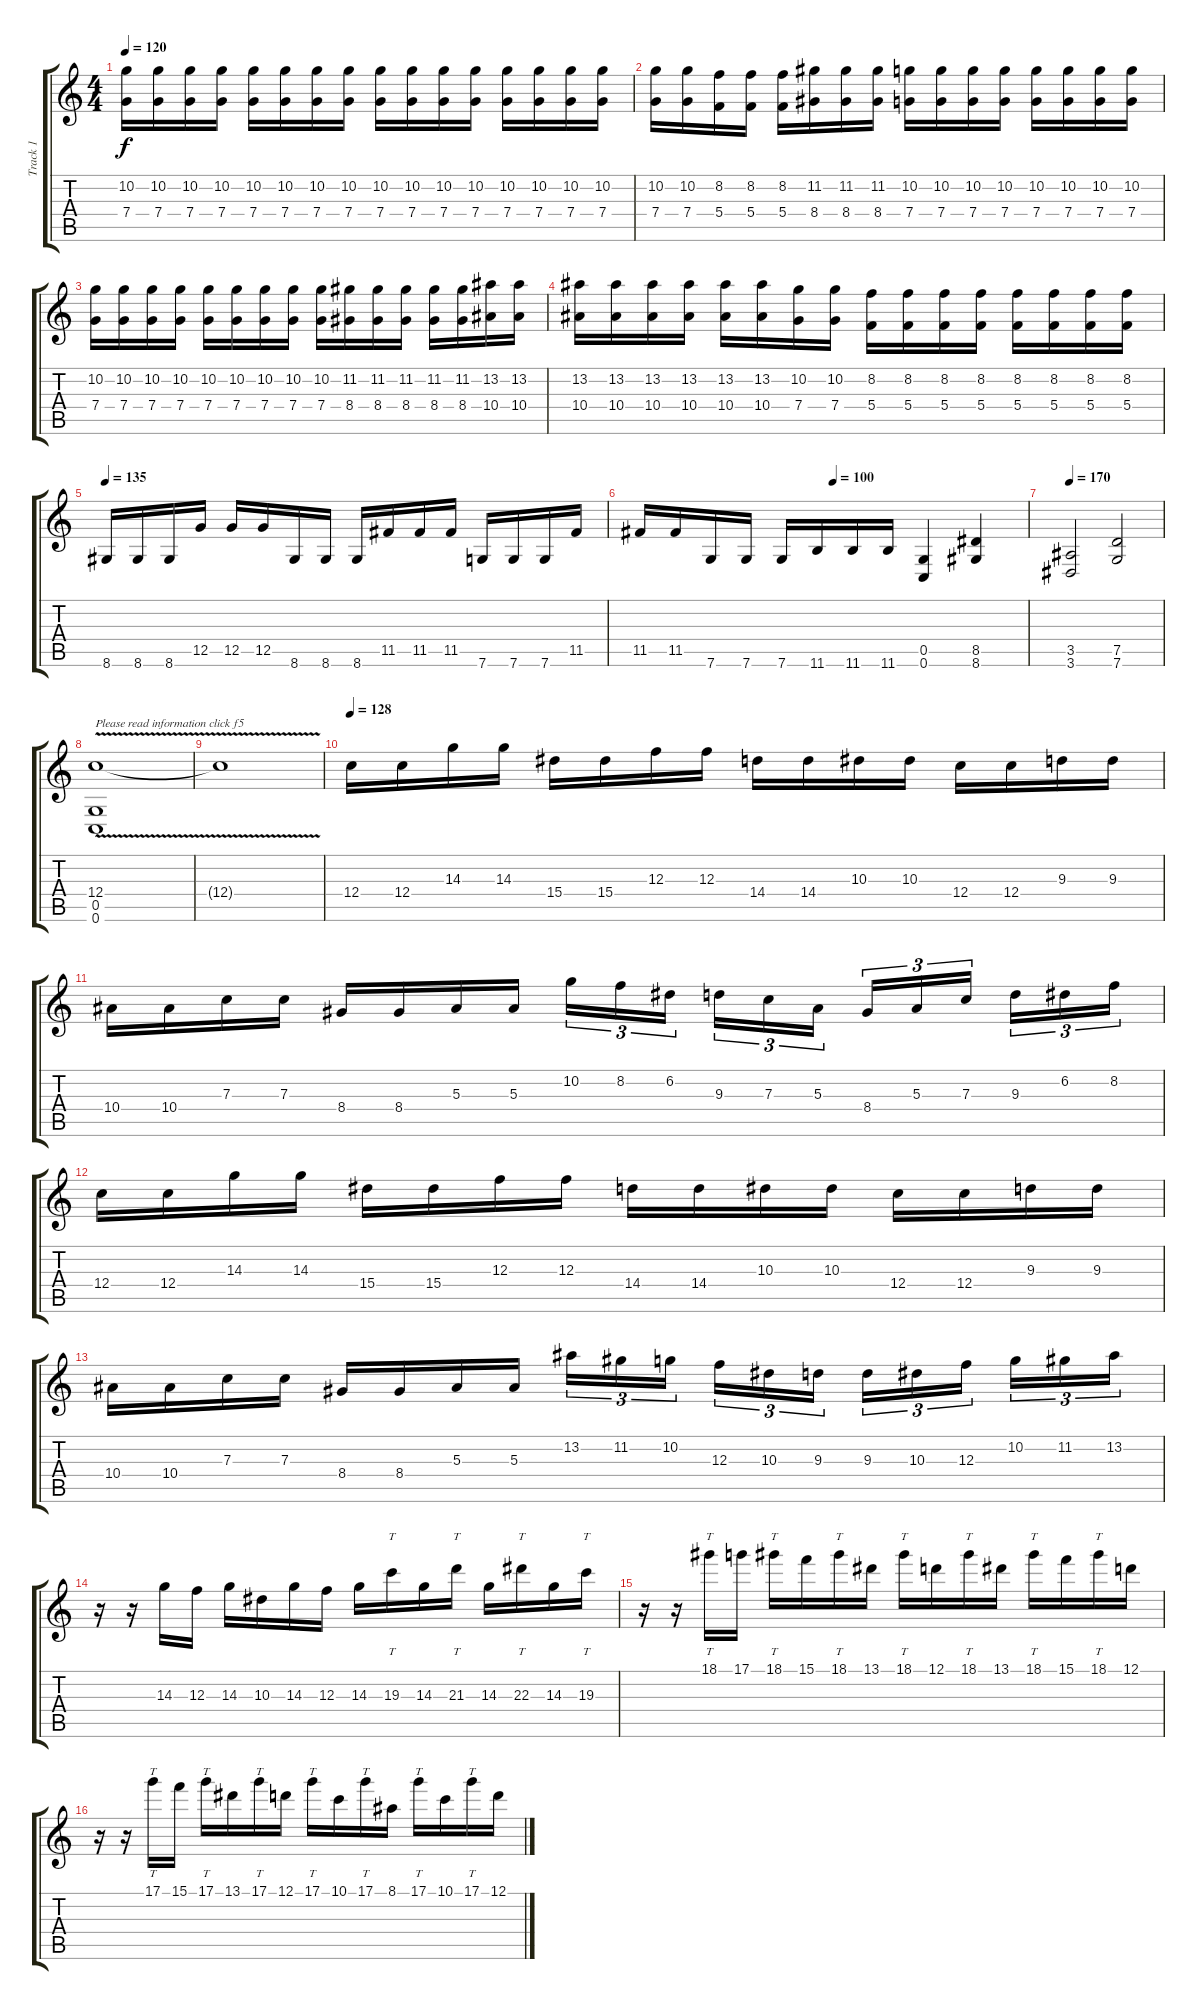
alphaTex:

\track ("Track 1" "Track 1") {instrument overdrivenguitar}
\staff {score tabs}
\tuning (D4 A3 F3 C3 G2 C2) {hide}
\ts (4 4)
\tempo 120
\clef g2
\ks c
(10.2 7.4).16{dy f} (10.2 7.4).16 (10.2 7.4).16 (10.2 7.4).16 (10.2 7.4).16 (10.2 7.4).16 (10.2 7.4).16 (10.2 7.4).16 (10.2 7.4).16 (10.2 7.4).16 (10.2 7.4).16 (10.2 7.4).16 (10.2 7.4).16 (10.2 7.4).16 (10.2 7.4).16 (10.2 7.4).16 |
(10.2 7.4).16 (10.2 7.4).16 (8.2 5.4).16 (8.2 5.4).16 (8.2 5.4).16 (11.2 8.4).16 (11.2 8.4).16 (11.2 8.4).16 (10.2 7.4).16 (10.2 7.4).16 (10.2 7.4).16 (10.2 7.4).16 (10.2 7.4).16 (10.2 7.4).16 (10.2 7.4).16 (10.2 7.4).16 |
(10.2 7.4).16 (10.2 7.4).16 (10.2 7.4).16 (10.2 7.4).16 (10.2 7.4).16 (10.2 7.4).16 (10.2 7.4).16 (10.2 7.4).16 (10.2 7.4).16 (11.2 8.4).16 (11.2 8.4).16 (11.2 8.4).16 (11.2 8.4).16 (11.2 8.4).16 (13.2 10.4).16 (13.2 10.4).16 |
(13.2 10.4).16 (13.2 10.4).16 (13.2 10.4).16 (13.2 10.4).16 (13.2 10.4).16 (13.2 10.4).16 (10.2 7.4).16 (10.2 7.4).16 (8.2 5.4).16 (8.2 5.4).16 (8.2 5.4).16 (8.2 5.4).16 (8.2 5.4).16 (8.2 5.4).16 (8.2 5.4).16 (8.2 5.4).16 |
\tempo 135
8.6.16 8.6.16 8.6.16 12.5.16 12.5.16 12.5.16 8.6.16 8.6.16 8.6.16 11.5.16 11.5.16 11.5.16 7.6.16 7.6.16 7.6.16 11.5.16 |
\tempo (100 0.5)
11.5.16 11.5.16 7.6.16 7.6.16 7.6.16 11.6.16 11.6.16 11.6.16 (0.5 0.6).4 (8.5 8.6).4 |
\tempo 170
(3.5 3.6).2 (7.5 7.6).2 |
(12.4{v} 0.5 0.6).1{txt "Please read information click f5"} |
12.4{t}.1 |
\tempo 128
12.4.16 12.4.16 14.3.16 14.3.16 15.4.16 15.4.16 12.3.16 12.3.16 14.4.16 14.4.16 10.3.16 10.3.16 12.4.16 12.4.16 9.3.16 9.3.16 |
10.4.16 10.4.16 7.3.16 7.3.16 8.4.16 8.4.16 5.3.16 5.3.16 10.2.16{tu (3 2)} 8.2.16{tu (3 2)} 6.2.16{tu (3 2) beam splitsecondary} 9.3.16{tu (3 2)} 7.3.16{tu (3 2)} 5.3.16{tu (3 2)} 8.4.16{tu (3 2)} 5.3.16{tu (3 2)} 7.3.16{tu (3 2) beam splitsecondary} 9.3.16{tu (3 2)} 6.2.16{tu (3 2)} 8.2.16{tu (3 2)} |
12.4.16 12.4.16 14.3.16 14.3.16 15.4.16 15.4.16 12.3.16 12.3.16 14.4.16 14.4.16 10.3.16 10.3.16 12.4.16 12.4.16 9.3.16 9.3.16 |
10.4.16 10.4.16 7.3.16 7.3.16 8.4.16 8.4.16 5.3.16 5.3.16 13.2.16{tu (3 2)} 11.2.16{tu (3 2)} 10.2.16{tu (3 2) beam splitsecondary} 12.3.16{tu (3 2)} 10.3.16{tu (3 2)} 9.3.16{tu (3 2)} 9.3.16{tu (3 2)} 10.3.16{tu (3 2)} 12.3.16{tu (3 2) beam splitsecondary} 10.2.16{tu (3 2)} 11.2.16{tu (3 2)} 13.2.16{tu (3 2)} |
r.16 r.16 14.3.16 12.3.16 14.3.16 10.3.16 14.3.16 12.3.16 14.3.16 19.3.16{tt} 14.3.16 21.3.16{tt} 14.3.16 22.3.16{tt} 14.3.16 19.3.16{tt} |
r.16 r.16 18.1.16{tt} 17.1.16 18.1.16{tt} 15.1.16 18.1.16{tt} 13.1.16 18.1.16{tt} 12.1.16 18.1.16{tt} 13.1.16 18.1.16{tt} 15.1.16 18.1.16{tt} 12.1.16 |
r.16 r.16 17.1.16{tt} 15.1.16 17.1.16{tt} 13.1.16 17.1.16{tt} 12.1.16 17.1.16{tt} 10.1.16 17.1.16{tt} 8.1.16 17.1.16{tt} 10.1.16 17.1.16{tt} 12.1.16
